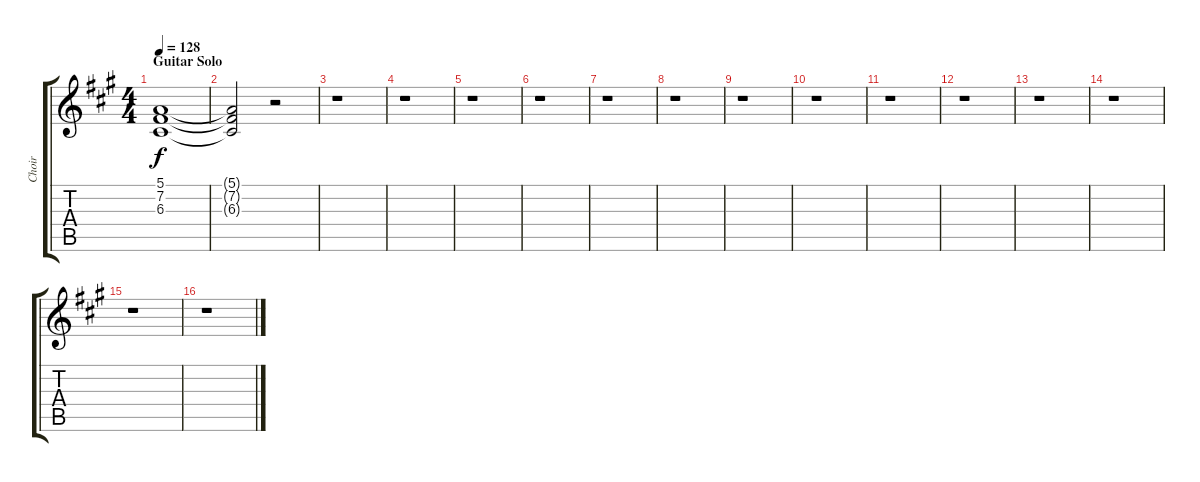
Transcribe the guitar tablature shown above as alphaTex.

\track ("Choir" "Choir") {instrument choiraahs}
\staff {score tabs}
\tuning (E4 B3 G3 D3 A2 E2) {hide}
\ts (4 4)
\section ("" "Guitar Solo")
\tempo 128
\clef g2
\ks f#minor
(5.1 7.2 6.3).1{dy f} |
(5.1{t} 7.2{t} 6.3{t}).2 r.2 |
r.1 |
r.1 |
r.1 |
r.1 |
r.1 |
r.1 |
r.1 |
r.1 |
r.1 |
r.1 |
r.1 |
r.1 |
r.1 |
r.1
